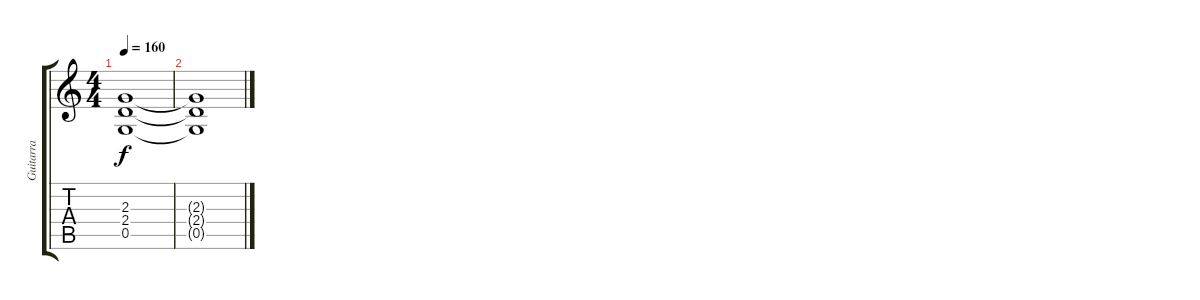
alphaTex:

\track ("Guitarra" "Guitarra") {instrument distortionguitar}
\staff {score tabs}
\tuning (D4 A3 F3 C3 G2 D2) {hide}
\ts (4 4)
\tempo 160
\clef g2
\ks c
(2.3{t} 2.4{t} 0.5{t}).1{dy f} |
(2.3{t} 2.4{t} 0.5{t}).1
